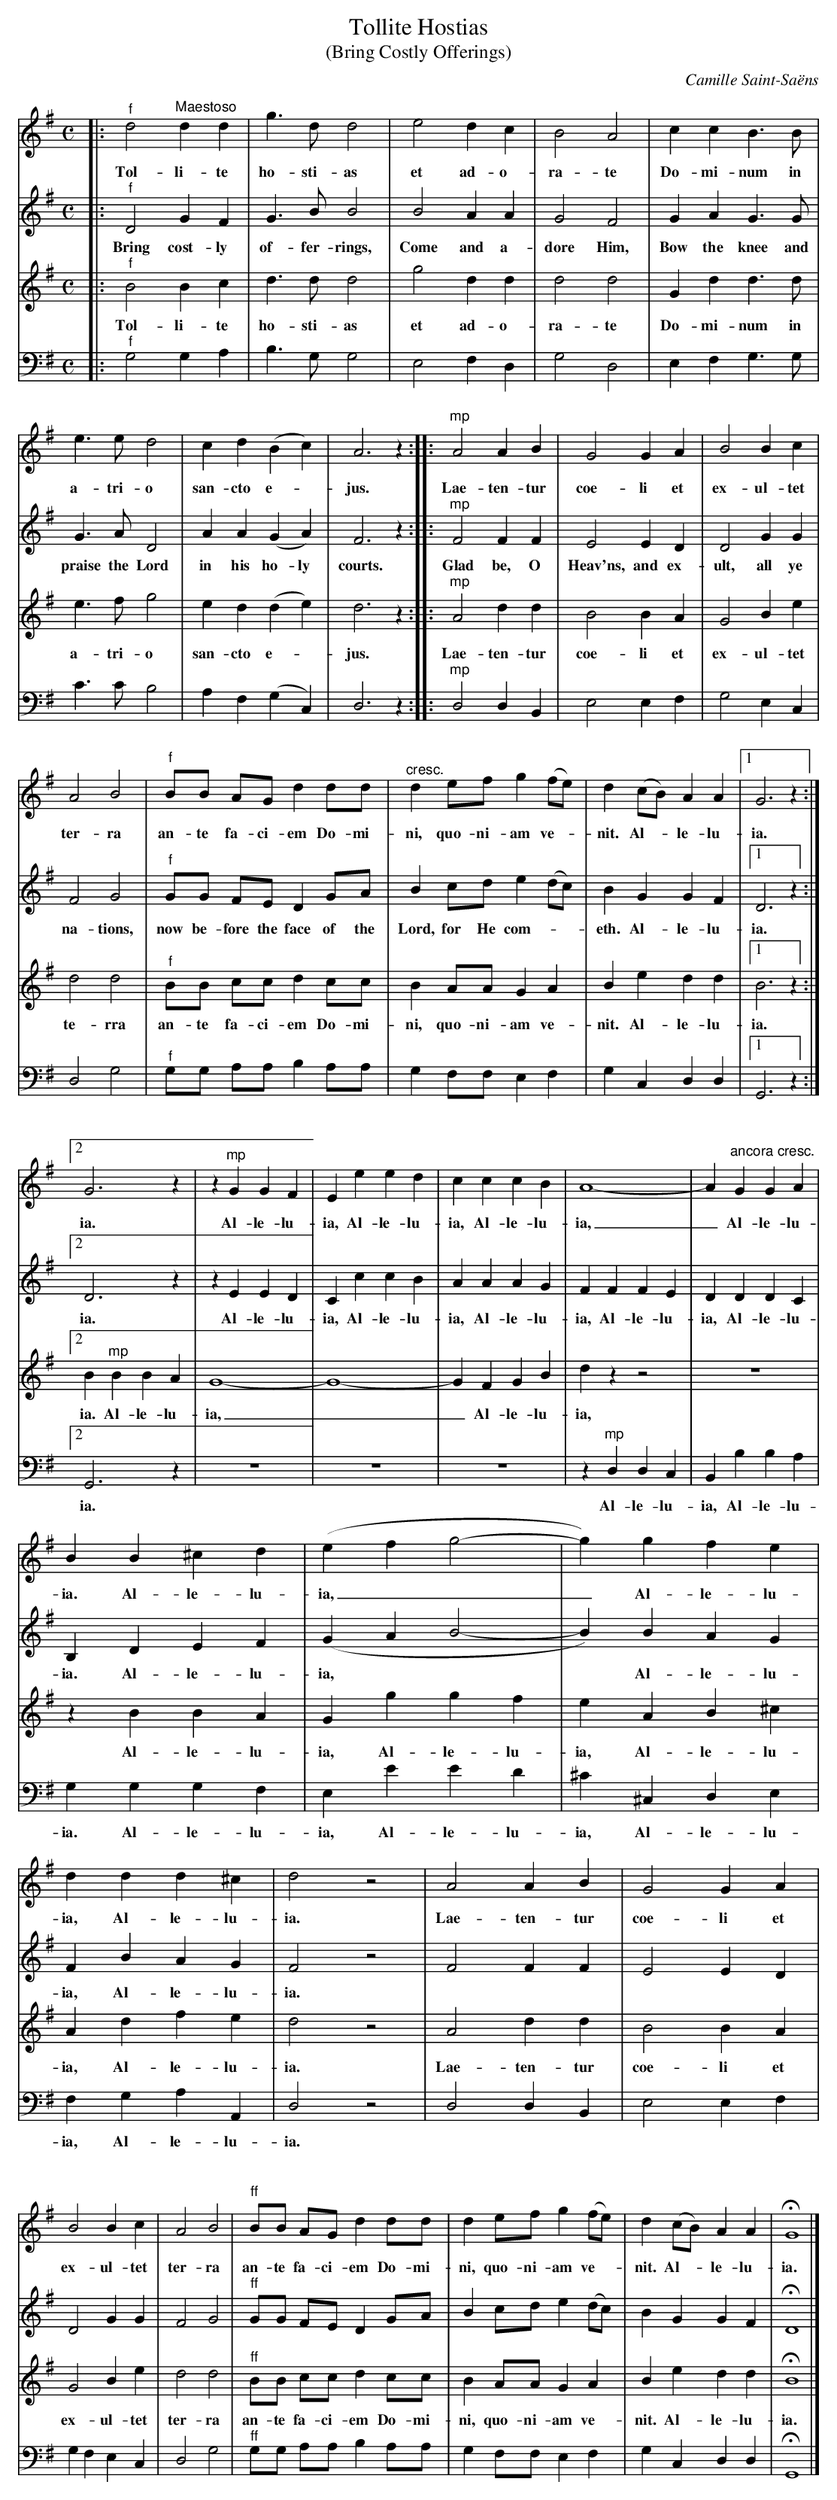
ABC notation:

X:1
T:Tollite Hostias
T:(Bring Costly Offerings)
C:Camille Saint-Sa\"ens
L:1/4
M:C
V:1 treble pan 128
V:2 treble pan -128
V:3 treble transpose -12 pan 128
V:4 bass middle=d transpose -24 pan -128
K:G
[V:1] |:"^f" d2 "^Maestoso" d d | g3/2 d/ d2 | e2 d c | B2 A2 | c c B3/2 B/ |
w:                   Tol-li-te   ho-sti-as   et ad-o-ra-te    Do-mi-num in
[V:2] |: "^f" D2 G F | G3/2 B/ B2 | B2 A A | G2 F2 | G A G3/2 G/ |
w: Bring cost-ly of-fer-rings, Come and a-dore Him, Bow the knee and
[V:3] |: "^f" B2 B c | d3/2 d/ d2 | g2 d d | d2 d2 | G d d3/2 d/ |
w:       Tol-li-te ho-sti-as     et ad-o-ra-te    Do-mi-num in
[V:4] |: "^f" g2 g a | b3/2 g/ g2 | e2 f d | g2 d2 | e f g3/2 g/ |
[V:1] e3/2 e/ d2 | c d (B c) | A3 z :: "^mp" A2 A B | G2 G A | B2 B c |
w:    a-tri-o     san-cto e--jus.    Lae-ten-tur coe-li et ex-ul-tet
[V:2] G3/2 A/ D2 | A A (G A) | F3 z :: "^mp" F2 F F | E2 E D | D2 G G |
w: praise the Lord in his ho-ly courts. Glad be, O Heav'ns, and ex-ult, all ye
[V:3] e3/2 f/ g2 | e d (d e) | d3 z :: "^mp" A2 d d | B2 B A | G2 B e |
w:    a-tri-o     san-cto e--jus.    Lae-ten-tur coe-li et ex-ul-tet
[V:4]c'3/2 c'/b2 | a f (g c) | d3 z :: "^mp" d2 d B | e2 e f | g2 e c |
[V:1] A2 B2 | "^f" B/B/ A/G/ d d/d/ | "^cresc." d e/f/ g (f/e/) | d (c/B/) A A |1 G3 z :|2
w: ter-ra    an-te fa-ci-em Do-mi-ni, quo-ni-am ve--nit. Al--le-lu-ia.
[V:2] F2 G2 | "^f" G/G/ F/E/ D G/A/ | B c/d/ e (d/c/) | B  G     G F |1 D3 z :|2
w: na-tions, now be-fore the face of the Lord, for He com---eth. Al-le-lu-ia.
[V:3] d2 d2 |"^f"  B/B/ c/c/ d c/c/ | B A/A/ G  A     | B  e     d d |1 B3 z :|2
w: te-rra    an-te fa-ci-em Do-mi-ni, quo-ni-am ve-nit. Al-le-lu-ia.
[V:4] d2 g2 | "^f" g/g/ a/a/ b a/a/ | g f/f/ e  f     | g   c    d d |1 G3 z :|2
[V:1] G3    z | z "^mp" G G F | E e e d | c c c B | A4-     | A"^ancora cresc."  G G A |
w: ia.             Al-le-lu-ia, Al-le-lu-ia, Al-le-lu-ia,_ Al-le-lu-
[V:2] D3    z | z E E D | C c c B | A A A G | F F F E | D D D C |
w: ia. Al-le-lu-ia, Al-le-lu-ia, Al-le-lu-ia, Al-le-lu-ia, Al-le-lu-
[V:3] B "^mp" B B A | G4-     | G4-     | G F G B | d z z2  | z4      |
w: ia. Al-le-lu-ia,__                    Al-le-lu-ia,
[V:4] G3    z | z4      | z4      | z4      | z"^mp"  d d c | B b b a |
w: ia.                                           Al-le-lu-ia, Al-le-lu-
[V:1] B B^c d |(e f g2- | g)g f e | d d d ^c | d2 z2 | A2 A B | G2 G A |
w:  ia. Al-le-lu-ia,___      Al-le-lu-ia, Al-le-lu-ia.  Lae-ten-tur coe-li et
[V:2] B,D E F |(G A B2- | B)B A  G | F B A G | F2 z2 | F2 F F | E2 E D |
w:  ia. Al-le-lu-ia,***      Al-le-lu-ia, Al-le-lu-ia.
[V:3] z B B A | G g g f | e A B ^c | A d f e | d2 z2 | A2 d d | B2 B A |
w:        Al-le-lu-ia, Al-le-lu-ia, Al-le-lu-ia, Al-le-lu-ia.  Lae-ten-tur coe-li et
[V:4] g g g f | e e'e'd'|^c'^c d e | f g a A | d2 z2 | d2 d B | e2 e f |
w: ia. Al-le-lu-ia, Al-le-lu-ia, Al-le-lu-ia, Al-le-lu-ia.
[V:1] B2  B c | A2 B2 | "^ff" B/B/ A/G/ d d/d/ | d e/f/ g (f/e/) | d (c/B/) A A | HG4 |]
w:    ex-ul-tet ter-ra an-te fa-ci-em Do-mi-ni, quo-ni-am ve--nit. Al--le-lu-ia.
[V:2] D2  G G | F2 G2 | "^ff" G/G/ F/E/ D G/A/ | B c/d/ e (d/c/) | B  G     G F | HD4 |]
[V:3] G2  B e | d2 d2 | "^ff" B/B/ c/c/ d c/c/ | B A/A/ G  A     | B  e     d d | HB4 |]
w:    ex-ul-tet ter-ra an-te fa-ci-em Do-mi-ni, quo-ni-am ve-nit. Al-le-lu-ia.
[V:4] g f e c | d2 g2 | "^ff" g/g/ a/a/ b a/a/ | g f/f/ e  f     | g   c    d d | HG4|]
